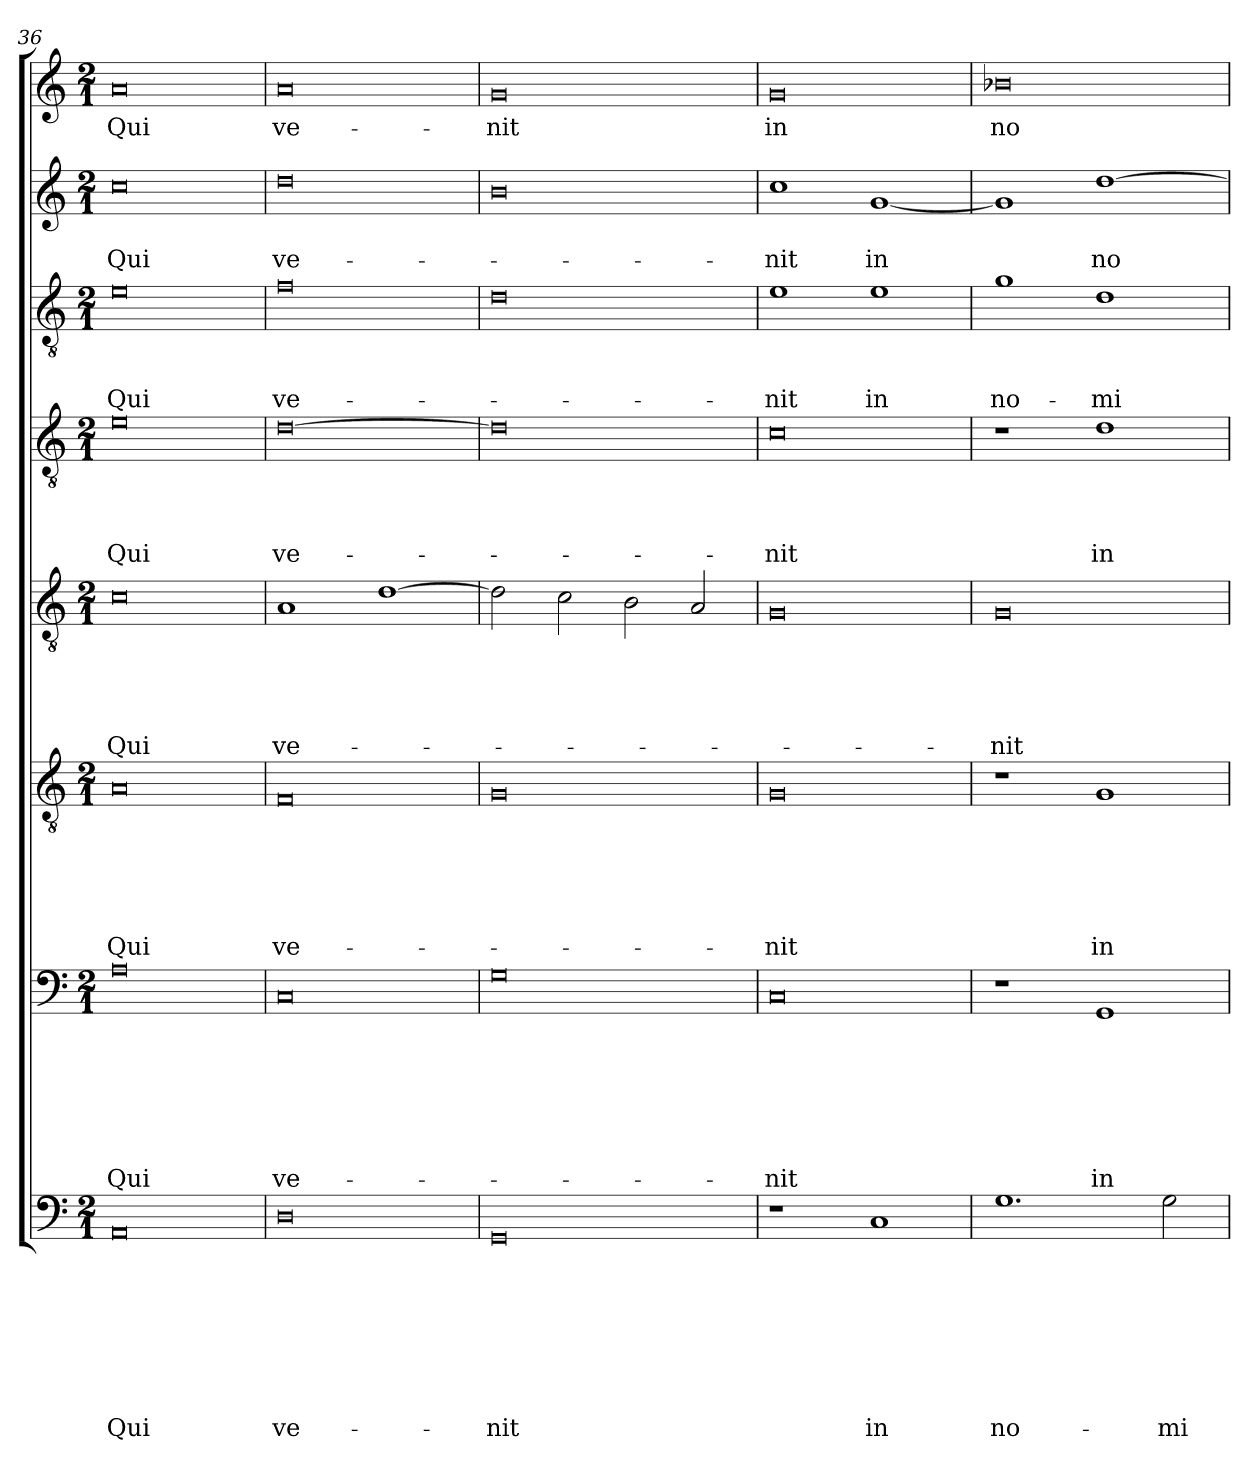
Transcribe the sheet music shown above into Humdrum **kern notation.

**kern	**text	**text	**text	**text	**text	**text	**text	**text	**kern	**text	**text	**text	**text	**text	**text	**text	**kern	**text	**text	**text	**text	**text	**text	**kern	**text	**text	**text	**text	**text	**kern	**text	**text	**text	**text	**kern	**text	**text	**text	**kern	**text	**text	**kern	**text
*part8	*part8	*part8	*part8	*part8	*part8	*part8	*part8	*part8	*part7	*part7	*part7	*part7	*part7	*part7	*part7	*part7	*part6	*part6	*part6	*part6	*part6	*part6	*part6	*part5	*part5	*part5	*part5	*part5	*part5	*part4	*part4	*part4	*part4	*part4	*part3	*part3	*part3	*part3	*part2	*part2	*part2	*part1	*part1
*staff8	*staff8	*staff8	*staff8	*staff8	*staff8	*staff8	*staff8	*staff8	*staff7	*staff7	*staff7	*staff7	*staff7	*staff7	*staff7	*staff7	*staff6	*staff6	*staff6	*staff6	*staff6	*staff6	*staff6	*staff5	*staff5	*staff5	*staff5	*staff5	*staff5	*staff4	*staff4	*staff4	*staff4	*staff4	*staff3	*staff3	*staff3	*staff3	*staff2	*staff2	*staff2	*staff1	*staff1
*clefF4	*	*	*	*	*	*	*	*	*clefF4	*	*	*	*	*	*	*	*clefGv2	*	*	*	*	*	*	*clefGv2	*	*	*	*	*	*clefGv2	*	*	*	*	*clefGv2	*	*	*	*clefG2	*	*	*clefG2	*
*k[]	*	*	*	*	*	*	*	*	*k[]	*	*	*	*	*	*	*	*k[]	*	*	*	*	*	*	*k[]	*	*	*	*	*	*k[]	*	*	*	*	*k[]	*	*	*	*k[]	*	*	*k[]	*
*C:	*	*	*	*	*	*	*	*	*C:	*	*	*	*	*	*	*	*C:	*	*	*	*	*	*	*C:	*	*	*	*	*	*C:	*	*	*	*	*C:	*	*	*	*C:	*	*	*C:	*
*M2/1	*	*	*	*	*	*	*	*	*M2/1	*	*	*	*	*	*	*	*M2/1	*	*	*	*	*	*	*M2/1	*	*	*	*	*	*M2/1	*	*	*	*	*M2/1	*	*	*	*M2/1	*	*	*M2/1	*
=36	=36	=36	=36	=36	=36	=36	=36	=36	=36	=36	=36	=36	=36	=36	=36	=36	=36	=36	=36	=36	=36	=36	=36	=36	=36	=36	=36	=36	=36	=36	=36	=36	=36	=36	=36	=36	=36	=36	=36	=36	=36	=36	=36
!	!	!	!	!	!	!	!	!LO:LY:b	!	!	!	!	!	!	!	!LO:LY:b	!	!	!	!	!	!	!LO:LY:b	!	!	!	!	!	!LO:LY:b	!	!	!	!	!LO:LY:b	!	!	!	!LO:LY:b	!	!	!LO:LY:b	!	!LO:LY:b
0AA	.	.	.	.	.	.	.	Qui	0A	.	.	.	.	.	.	Qui	0A	.	.	.	.	.	Qui	0c	.	.	.	.	Qui	0e	.	.	.	Qui	0e	.	.	Qui	0cc	.	Qui	0a	Qui
=37	=37	=37	=37	=37	=37	=37	=37	=37	=37	=37	=37	=37	=37	=37	=37	=37	=37	=37	=37	=37	=37	=37	=37	=37	=37	=37	=37	=37	=37	=37	=37	=37	=37	=37	=37	=37	=37	=37	=37	=37	=37	=37	=37
!	!	!	!	!	!	!	!	!LO:LY:b	!	!	!	!	!	!	!	!LO:LY:b	!	!	!	!	!	!	!LO:LY:b	!	!	!	!	!	!LO:LY:b	!	!	!	!	!LO:LY:b	!	!	!	!LO:LY:b	!	!	!LO:LY:b	!	!LO:LY:b
0D	.	.	.	.	.	.	.	ve-	0C	.	.	.	.	.	.	ve-	0F	.	.	.	.	.	ve-	1A	.	.	.	.	ve-	[0d	.	.	.	ve-	0f	.	.	ve-	0dd	.	ve-	0a	ve-
.	.	.	.	.	.	.	.	.	.	.	.	.	.	.	.	.	.	.	.	.	.	.	.	[1d	.	.	.	.	.	.	.	.	.	.	.	.	.	.	.	.	.	.	.
!!LO:LB:g=z
=38	=38	=38	=38	=38	=38	=38	=38	=38	=38	=38	=38	=38	=38	=38	=38	=38	=38	=38	=38	=38	=38	=38	=38	=38	=38	=38	=38	=38	=38	=38	=38	=38	=38	=38	=38	=38	=38	=38	=38	=38	=38	=38	=38
!	!	!	!	!	!	!	!	!LO:LY:b	!	!	!	!	!	!	!	!	!	!	!	!	!	!	!	!	!	!	!	!	!	!	!	!	!	!	!	!	!	!	!	!	!	!	!LO:LY:b
0GG	.	.	.	.	.	.	.	-nit	0G	.	.	.	.	.	.	.	0G	.	.	.	.	.	.	2d\]	.	.	.	.	.	0d]	.	.	.	.	0d	.	.	.	0b	.	.	0g	-nit
.	.	.	.	.	.	.	.	.	.	.	.	.	.	.	.	.	.	.	.	.	.	.	.	2c\	.	.	.	.	.	.	.	.	.	.	.	.	.	.	.	.	.	.	.
.	.	.	.	.	.	.	.	.	.	.	.	.	.	.	.	.	.	.	.	.	.	.	.	2B\	.	.	.	.	.	.	.	.	.	.	.	.	.	.	.	.	.	.	.
.	.	.	.	.	.	.	.	.	.	.	.	.	.	.	.	.	.	.	.	.	.	.	.	2A/	.	.	.	.	.	.	.	.	.	.	.	.	.	.	.	.	.	.	.
=39	=39	=39	=39	=39	=39	=39	=39	=39	=39	=39	=39	=39	=39	=39	=39	=39	=39	=39	=39	=39	=39	=39	=39	=39	=39	=39	=39	=39	=39	=39	=39	=39	=39	=39	=39	=39	=39	=39	=39	=39	=39	=39	=39
!	!	!	!	!	!	!	!	!	!	!	!	!	!	!	!	!LO:LY:b	!	!	!	!	!	!	!LO:LY:b	!	!	!	!	!	!	!	!	!	!	!LO:LY:b	!	!	!	!LO:LY:b	!	!	!LO:LY:b	!	!LO:LY:b
1r	.	.	.	.	.	.	.	.	0C	.	.	.	.	.	.	-nit	0G	.	.	.	.	.	-nit	0G	.	.	.	.	.	0c	.	.	.	-nit	1e	.	.	-nit	1cc	.	-nit	0g	in
!	!	!	!	!	!	!	!	!LO:LY:b	!	!	!	!	!	!	!	!	!	!	!	!	!	!	!	!	!	!	!	!	!	!	!	!	!	!	!	!	!	!LO:LY:b	!	!	!LO:LY:b	!	!
1C	.	.	.	.	.	.	.	in	.	.	.	.	.	.	.	.	.	.	.	.	.	.	.	.	.	.	.	.	.	.	.	.	.	.	1e	.	.	in	[1g	.	in	.	.
=40	=40	=40	=40	=40	=40	=40	=40	=40	=40	=40	=40	=40	=40	=40	=40	=40	=40	=40	=40	=40	=40	=40	=40	=40	=40	=40	=40	=40	=40	=40	=40	=40	=40	=40	=40	=40	=40	=40	=40	=40	=40	=40	=40
!	!	!	!	!	!	!	!	!LO:LY:b	!	!	!	!	!	!	!	!	!	!	!	!	!	!	!	!	!	!	!	!	!LO:LY:b	!	!	!	!	!	!	!	!	!LO:LY:b	!	!	!	!	!LO:LY:b
1.G	.	.	.	.	.	.	.	no-	1r	.	.	.	.	.	.	.	1r	.	.	.	.	.	.	0G	.	.	.	.	-nit	1r	.	.	.	.	1g	.	.	no-	1g]	.	.	0b-X	no-
!	!	!	!	!	!	!	!	!	!	!	!	!	!	!	!	!LO:LY:b	!	!	!	!	!	!	!LO:LY:b	!	!	!	!	!	!	!	!	!	!	!LO:LY:b	!	!	!	!LO:LY:b	!	!	!LO:LY:b	!	!
.	.	.	.	.	.	.	.	.	1GG	.	.	.	.	.	.	in	1G	.	.	.	.	.	in	.	.	.	.	.	.	1d	.	.	.	in	1d	.	.	-mi-	[1dd	.	no-	.	.
!	!	!	!	!	!	!	!	!LO:LY:b	!	!	!	!	!	!	!	!	!	!	!	!	!	!	!	!	!	!	!	!	!	!	!	!	!	!	!	!	!	!	!	!	!	!	!
2G\	.	.	.	.	.	.	.	-mi-	.	.	.	.	.	.	.	.	.	.	.	.	.	.	.	.	.	.	.	.	.	.	.	.	.	.	.	.	.	.	.	.	.	.	.
=	=	=	=	=	=	=	=	=	=	=	=	=	=	=	=	=	=	=	=	=	=	=	=	=	=	=	=	=	=	=	=	=	=	=	=	=	=	=	=	=	=	=	=
*-	*-	*-	*-	*-	*-	*-	*-	*-	*-	*-	*-	*-	*-	*-	*-	*-	*-	*-	*-	*-	*-	*-	*-	*-	*-	*-	*-	*-	*-	*-	*-	*-	*-	*-	*-	*-	*-	*-	*-	*-	*-	*-	*-
